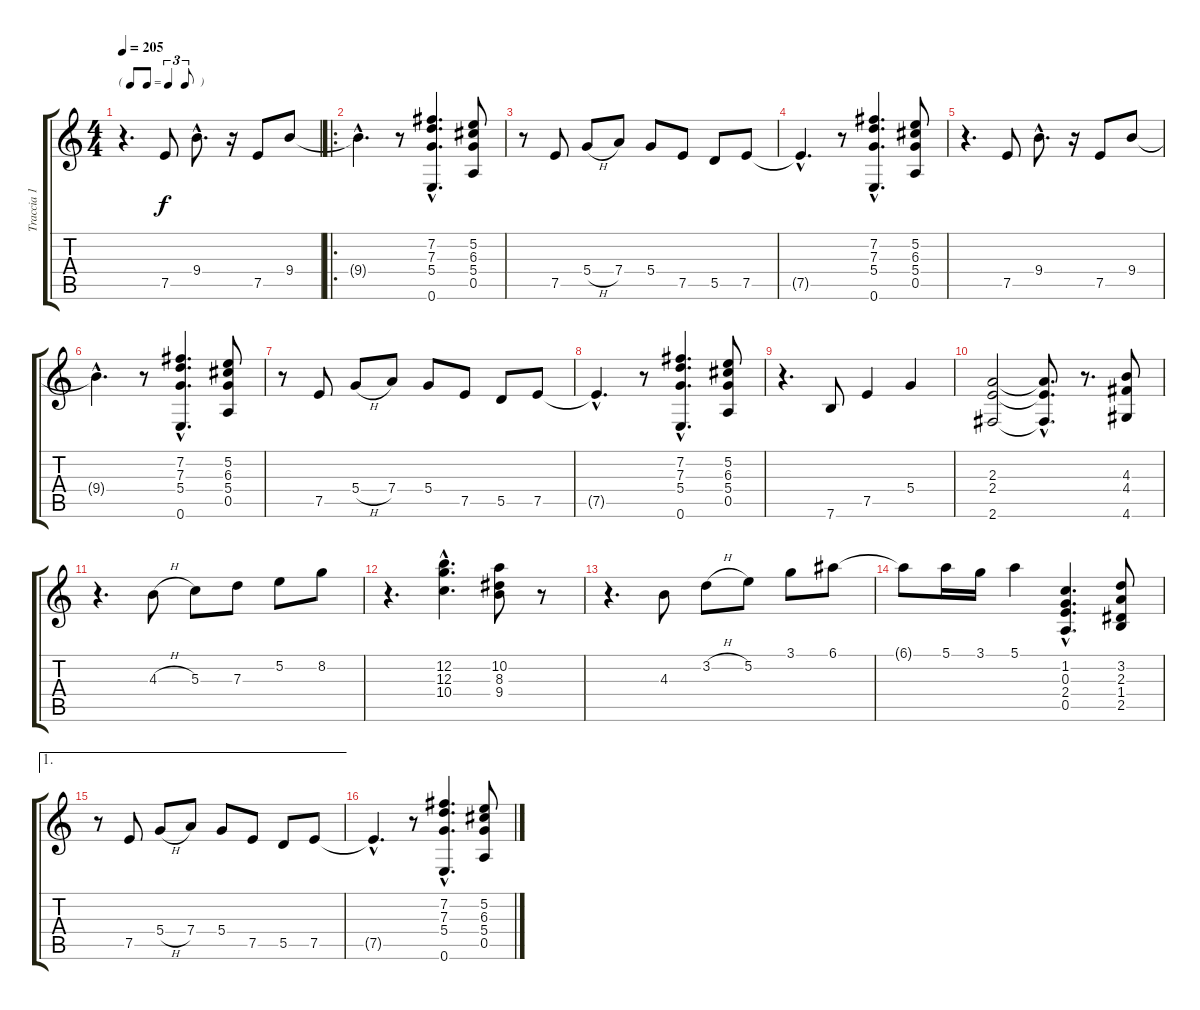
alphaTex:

\track ("Traccia 1" "Traccia 1") {instrument acousticguitarnylon}
\staff {score tabs}
\tuning (E4 B3 G3 D3 A2 E2) {hide}
\ts (4 4)
\tf triplet8th
\tempo 205
\clef g2
\ks c
r.4{d dy f instrument acousticguitarnylon} 7.5.8 9.4{hac}.8{d} r.16 7.5.8 9.4.8 |
\ro
9.4{hac t}.4{d} r.8 (7.2{hac} 7.3{hac} 5.4{hac} 0.6{hac}).4{d} (5.2 6.3 5.4 0.5).8 |
r.8 7.5.8 5.4{h}.8 7.4.8 5.4.8 7.5.8 5.5.8 7.5.8 |
7.5{hac t}.4{d} r.8 (7.2{hac} 7.3{hac} 5.4{hac} 0.6{hac}).4{d} (5.2 6.3 5.4 0.5).8 |
r.4{d} 7.5.8 9.4{hac}.8{d} r.16 7.5.8 9.4.8 |
9.4{hac t}.4{d} r.8 (7.2{hac} 7.3{hac} 5.4{hac} 0.6{hac}).4{d} (5.2 6.3 5.4 0.5).8 |
r.8 7.5.8 5.4{h}.8 7.4.8 5.4.8 7.5.8 5.5.8 7.5.8 |
7.5{hac t}.4{d} r.8 (7.2{hac} 7.3{hac} 5.4{hac} 0.6{hac}).4{d} (5.2 6.3 5.4 0.5).8 |
r.4{d} 7.6.8 7.5.4 5.4.4 |
(2.3 2.4 2.6).2 (2.3{hac t} 2.4{hac t} 2.6{hac t}).8{d} r.8{d} (4.3 4.4 4.6).8 |
r.4{d} 4.3{h}.8 5.3.8 7.3.8 5.2.8 8.2.8 |
r.4{d} (12.2{hac} 12.3{hac} 10.4{hac}).4{d} (10.2 8.3 9.4).8 r.8 |
r.4{d} 4.3.8 3.2{h}.8 5.2.8 3.1.8 6.1.8 |
6.1{t}.8 5.1.16 3.1.16 5.1.4 (1.2{hac} 0.3{hac} 2.4{hac} 0.5{hac}).4{d} (3.2 2.3 1.4 2.5).8 |
\ae 1
r.8 7.5.8 5.4{h}.8 7.4.8 5.4.8 7.5.8 5.5.8 7.5.8 |
7.5{hac t}.4{d} r.8 (7.2{hac} 7.3{hac} 5.4{hac} 0.6{hac}).4{d} (5.2 6.3 5.4 0.5).8
